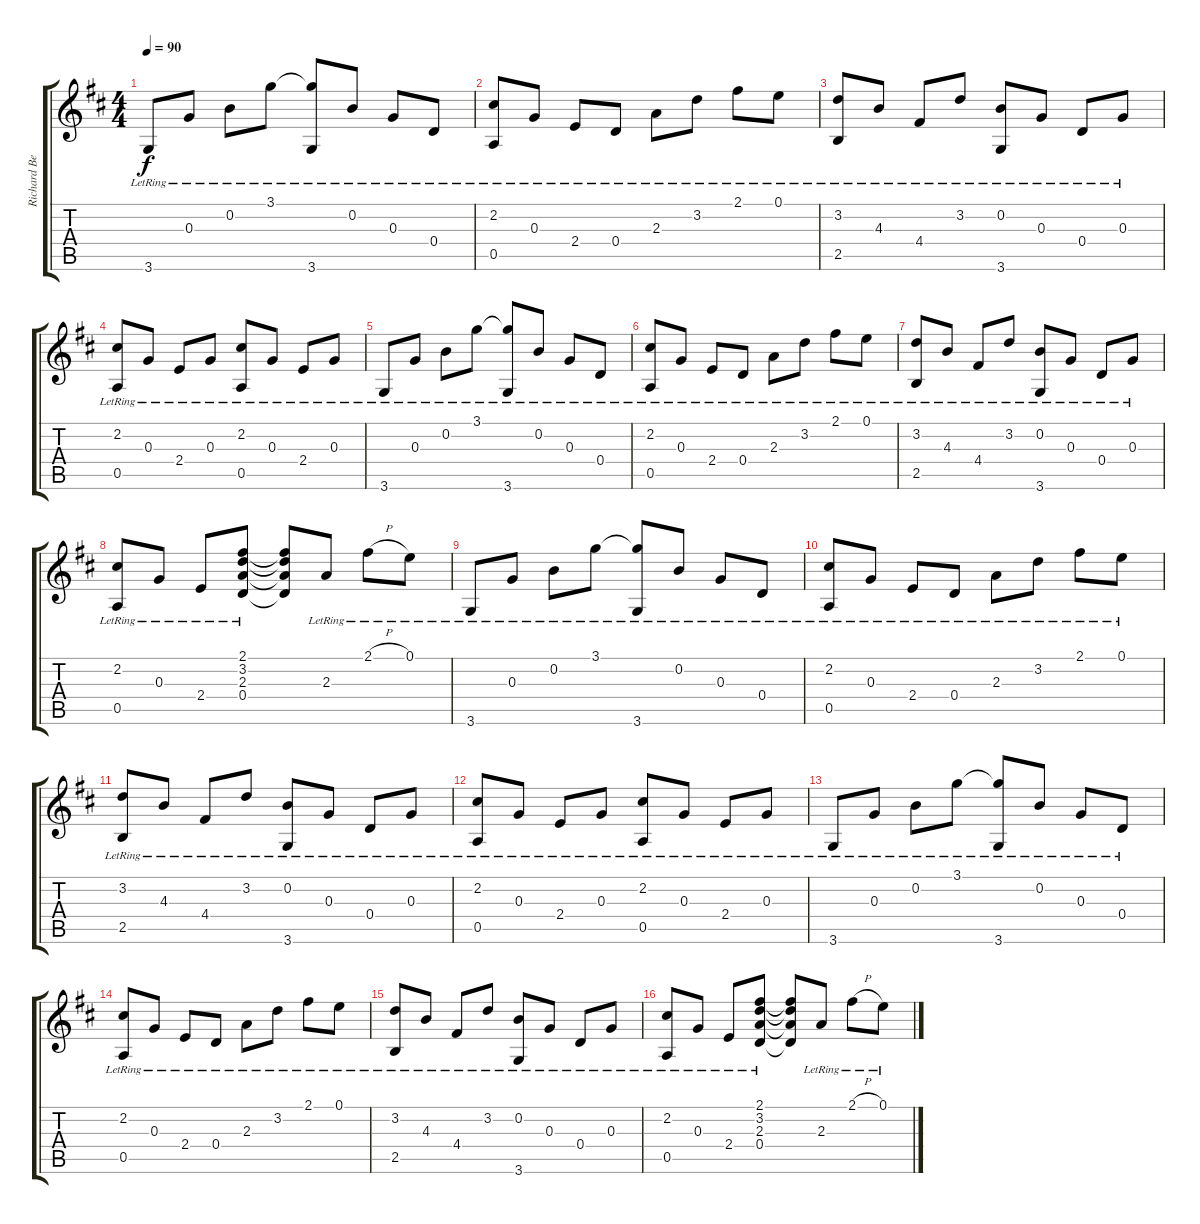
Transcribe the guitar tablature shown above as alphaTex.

\track ("Richard Bennett - Rhythm" "Richard Be") {instrument acousticguitarsteel}
\staff {score tabs}
\tuning (E4 B3 G3 D3 A2 E2) {hide}
\ts (4 4)
\tempo 90
\clef g2
\ks d
3.6{lr}.8{dy f} 0.3{lr}.8 0.2{lr}.8 3.1{lr}.8 (3.1{t} 3.6{lr}).8 0.2{lr}.8 0.3{lr}.8 0.4{lr}.8 |
(2.2{lr} 0.5{lr}).8 0.3{lr}.8 2.4{lr}.8 0.4{lr}.8 2.3{lr}.8 3.2{lr}.8 2.1{lr}.8 0.1{lr}.8 |
(3.2{lr} 2.5{lr}).8 4.3{lr}.8 4.4{lr}.8 3.2{lr}.8 (0.2{lr} 3.6{lr}).8 0.3{lr}.8 0.4{lr}.8 0.3{lr}.8 |
(2.2{lr} 0.5{lr}).8 0.3{lr}.8 2.4{lr}.8 0.3{lr}.8 (2.2{lr} 0.5{lr}).8 0.3{lr}.8 2.4{lr}.8 0.3{lr}.8 |
3.6{lr}.8 0.3{lr}.8 0.2{lr}.8 3.1{lr}.8 (3.1{t} 3.6{lr}).8 0.2{lr}.8 0.3{lr}.8 0.4{lr}.8 |
(2.2{lr} 0.5{lr}).8 0.3{lr}.8 2.4{lr}.8 0.4{lr}.8 2.3{lr}.8 3.2{lr}.8 2.1{lr}.8 0.1{lr}.8 |
(3.2{lr} 2.5{lr}).8 4.3{lr}.8 4.4{lr}.8 3.2{lr}.8 (0.2{lr} 3.6{lr}).8 0.3{lr}.8 0.4{lr}.8 0.3{lr}.8 |
(2.2{lr} 0.5{lr}).8 0.3{lr}.8 2.4{lr}.8 (2.1{lr} 3.2{lr} 2.3{lr} 0.4{lr}).8 (2.1{t} 3.2{t} 2.3{t} 0.4{t}).8 2.3{lr}.8 2.1{h lr}.8 0.1{lr}.8 |
3.6{lr}.8 0.3{lr}.8 0.2{lr}.8 3.1{lr}.8 (3.1{t} 3.6{lr}).8 0.2{lr}.8 0.3{lr}.8 0.4{lr}.8 |
(2.2{lr} 0.5{lr}).8 0.3{lr}.8 2.4{lr}.8 0.4{lr}.8 2.3{lr}.8 3.2{lr}.8 2.1{lr}.8 0.1{lr}.8 |
(3.2{lr} 2.5{lr}).8 4.3{lr}.8 4.4{lr}.8 3.2{lr}.8 (0.2{lr} 3.6{lr}).8 0.3{lr}.8 0.4{lr}.8 0.3{lr}.8 |
(2.2{lr} 0.5{lr}).8 0.3{lr}.8 2.4{lr}.8 0.3{lr}.8 (2.2{lr} 0.5{lr}).8 0.3{lr}.8 2.4{lr}.8 0.3{lr}.8 |
3.6{lr}.8 0.3{lr}.8 0.2{lr}.8 3.1{lr}.8 (3.1{t} 3.6{lr}).8 0.2{lr}.8 0.3{lr}.8 0.4{lr}.8 |
(2.2{lr} 0.5{lr}).8 0.3{lr}.8 2.4{lr}.8 0.4{lr}.8 2.3{lr}.8 3.2{lr}.8 2.1{lr}.8 0.1{lr}.8 |
(3.2{lr} 2.5{lr}).8 4.3{lr}.8 4.4{lr}.8 3.2{lr}.8 (0.2{lr} 3.6{lr}).8 0.3{lr}.8 0.4{lr}.8 0.3{lr}.8 |
(2.2{lr} 0.5{lr}).8 0.3{lr}.8 2.4{lr}.8 (2.1{lr} 3.2{lr} 2.3{lr} 0.4{lr}).8 (2.1{t} 3.2{t} 2.3{t} 0.4{t}).8 2.3{lr}.8 2.1{h lr}.8 0.1{lr}.8
